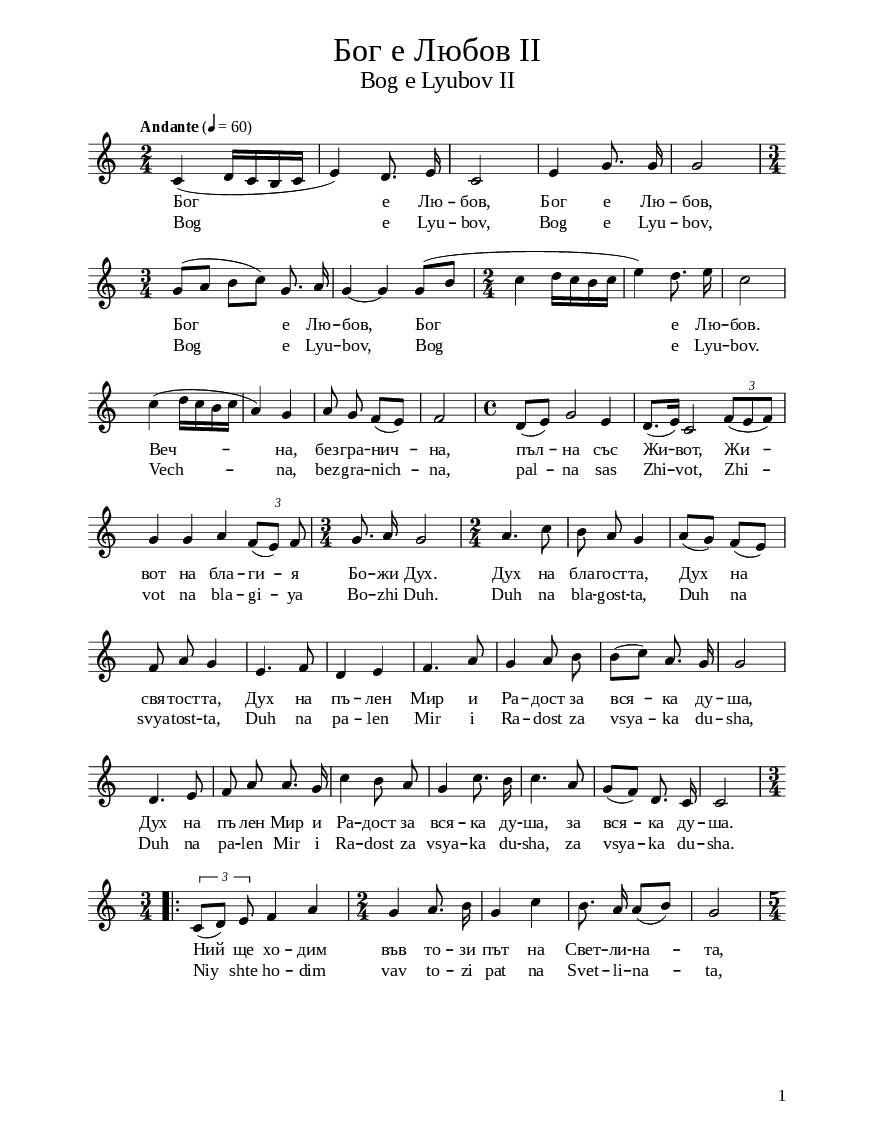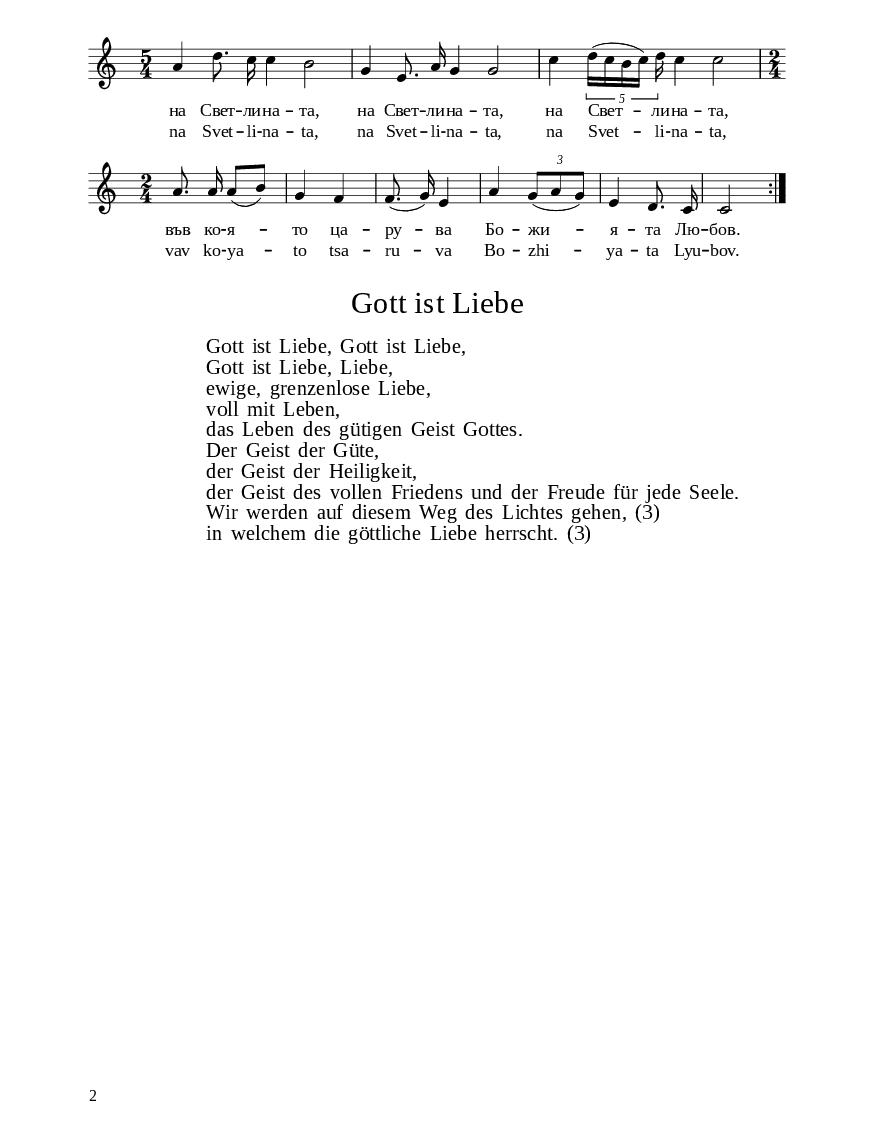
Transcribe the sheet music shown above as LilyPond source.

\version "2.24.0"

% include paper part and global functions
\include "include/globals.ily"

\bookpart {
  \include "include/bookpart-paper.ily"
  \score {
    \include "include/score-layout.ily"

    \new Voice \absolute {
      \clef treble
      \key c \major
      \time 2/4
      \tempoFunc "Andante" 4 "60"
      \autoBeamOff
      c'4 (  d'16 [  c'16  b16  c'16 ]
      | % 2
      e'4 )  d'8.  e'16 | % 3
      c'2 | % 4
      e'4  g'8.  g'16 | % 5
      g'2 \break | % 6
      \time 3/4 g'8 ( [  a'8 ]  b'8 [  c''8 ) ]  % 7
      g'8.   a'16 |  g'4 ~  % 8
      g'4  g'8 ( [  b'8 ] | % 9
      \time 2/4 c''4  d''16 [  c''16  b'16
      c''16 ] |
      e''4 )  d''8.  e''16 | % 11
      c''2 \break | % 12
      c''4 (  d''16 [  c''16  b'16
      c''16 ] | % 13
      a'4 )  g'4 | % 14
      a'8  g'8  f'8 ( [  e'8 ) ] | % 15
      f'2 | % 16
      \time 4/4  | % 16
      d'8 ( [  e'8 ) ]  g'2  e'4 | \noBreak % 17
      d'8. ( [  e'16 ) ]  c'2 \once \omit
      TupletBracket
      \times 2/3  {
        f'8 ( [  e'8  f'8 ) ]
      }
      | \break % 18
      g'4  g'4  a'4 \once \omit TupletBracket
      \times 2/3  {
        f'8 ( [  e'8 )  ] f'8
      }
      | % 19
      \time 3/4  | % 19
      g'8.  a'16  g'2 |
      \time 2/4  |
      a'4.  c''8 |  % 21
      b'8  a'8  g'4 |  % 22
      a'8 ( [  g'8 ) ]  f'8 ( [  e'8 ) ]
      | % 23
      f'8  a'8  g'4 | % 24
      e'4.  f'8 | % 25
      d'4  e'4 | % 26
      f'4.  a'8   | % 27
      g'4  a'8  b'8 | % 28
      b'8 ( [  c''8 ) ]  a'8.  g'16 | % 29
      g'2 \break |
      d'4.  e'8 | % 31
      f'8  a'8  a'8.  g'16 | % 32
      c''4  b'8  a'8 | % 33
      g'4  c''8.  b'16 | % 34
      c''4.  a'8 | % 35
      g'8 ( [  f'8 ) ]  d'8.  c'16 | % 36
      c'2 \break
      \repeat volta 2 {
        | % 37
        \time 3/4  | % 37

        \times 2/3  {
          c'8 ( [  d'8 ) ]  e'8
        }
        f'4  a'4 | % 38
        \time 2/4  | % 38
        g'4  a'8.   b'16   | % 39
        g'4  c''4  |
        b'8.  a'16  a'8 ( [  b'8 ) ] | % 41
        g'2  | \pageBreak % 42
        \time 5/4  | % 42
        a'4  d''8.  c''16  c''4
        b'2 | % 43
        g'4  e'8.  a'16  g'4  g'2 | % 44
        c''4
        \times 4/5  {
          d''16 ( [  c''16  b'16
          c''16 )  ] d''16
        }
        c''4  c''2 \break | % 45
        \time 2/4  | % 45
        a'8.  a'16  a'8 ( [  b'8 ) ] | % 46
        g'4  f'4 | % 47
        f'8. (  g'16 )  e'4 | % 48
        a'4 \once \omit TupletBracket
        \times 2/3  {
          g'8 ( [  a'8  g'8 ) ]
        }
        | % 49
        e'4  d'8.  c'16 |
        c'2
      }
    }

    \addlyrics {
      Бог е Лю -- бов,
      Бог е Лю -- бов, Бог    е
      Лю -- бов,  Бог
      е Лю -- бов. Веч --
      на, без -- гра -- нич
      -- на, пъл -- на със Жи --
      вот, Жи --  вот на бла -- ги
      -- я Бо -- жи Дух. Дух на бла --
      гост -- та, Дух  на  свя --
      тост -- та, Дух на пъ -- лен Мир
      и Ра -- дост за вся -- ка ду --
      ша, Дух на пъ -- лен Мир и Ра --
      дост за вся -- ка ду -- ша, за
      вся -- ка ду -- ша. Ний  ще
      хо -- дим във то -- зи път на
      Свет -- ли -- на -- та, на Свет --
      ли -- на -- та, на Свет -- ли -- на --
      та, на Свет --   ли -- на --
      та, във ко -- я -- то ца -- ру
      -- ва Бо -- жи --  я -- та
      Лю -- бов.}
      \addlyrics {
        Bog e Lyu -- bov,
        Bog e Lyu -- bov, Bog    e
        Lyu -- bov,  Bog
        e Lyu -- bov. Vech --
        na, bez -- gra -- nich
        -- na, pal -- na sas Zhi --
        vot, Zhi --  vot na bla -- gi
        -- ya Bo -- zhi Duh. Duh na bla --
        gost -- ta, Duh  na  svya --
        tost -- ta, Duh na pa -- len Mir
        i Ra -- dost za vsya -- ka du --
        sha, Duh na pa -- len Mir i Ra --
        dost za vsya -- ka du -- sha, za
        vsya -- ka du -- sha. Niy  shte
        ho -- dim vav to -- zi pat na
        Svet -- li -- na -- ta, na Svet --
        li -- na -- ta, na Svet -- li -- na --
        ta, na Svet --   li -- na --
        ta, vav ko -- ya -- to tsa -- ru
        -- va Bo -- zhi --  ya -- ta
        Lyu -- bov.}

        \header {
          title = \titleFunc "Бог е Любов II" "Bog e Lyubov II"
        }

        \midi{}

      } % score



      % include foreign translation(s) of the song
      \version "2.24.0"

\markup \fill-line { \fontsize #deTitleFontSize "Gott ist Liebe" }
\markup \null
\markup \null
\markup \fontsize #deCoupletFontSize {
  \hspace #10
  \override #`(baseline-skip . ,deCoupletBaselineSkip)
  \column {


    \line { " "  Gott ist Liebe, Gott ist Liebe, }

    \line { " " Gott ist Liebe, Liebe,}

    \line { " " ewige, grenzenlose Liebe, }

    \line { " " voll mit Leben, }

    \line { " " das Leben des gütigen Geist Gottes. }

    \line { " " Der Geist der Güte, }

    \line { " " der Geist der Heiligkeit,}

    \line { " " der Geist des vollen Friedens und der Freude für jede Seele.}

    \line { " " Wir werden auf diesem Weg des Lichtes gehen, (3)  }
    \line { " " in welchem die göttliche Liebe herrscht. (3)}



  }


}


    } % bookpart


